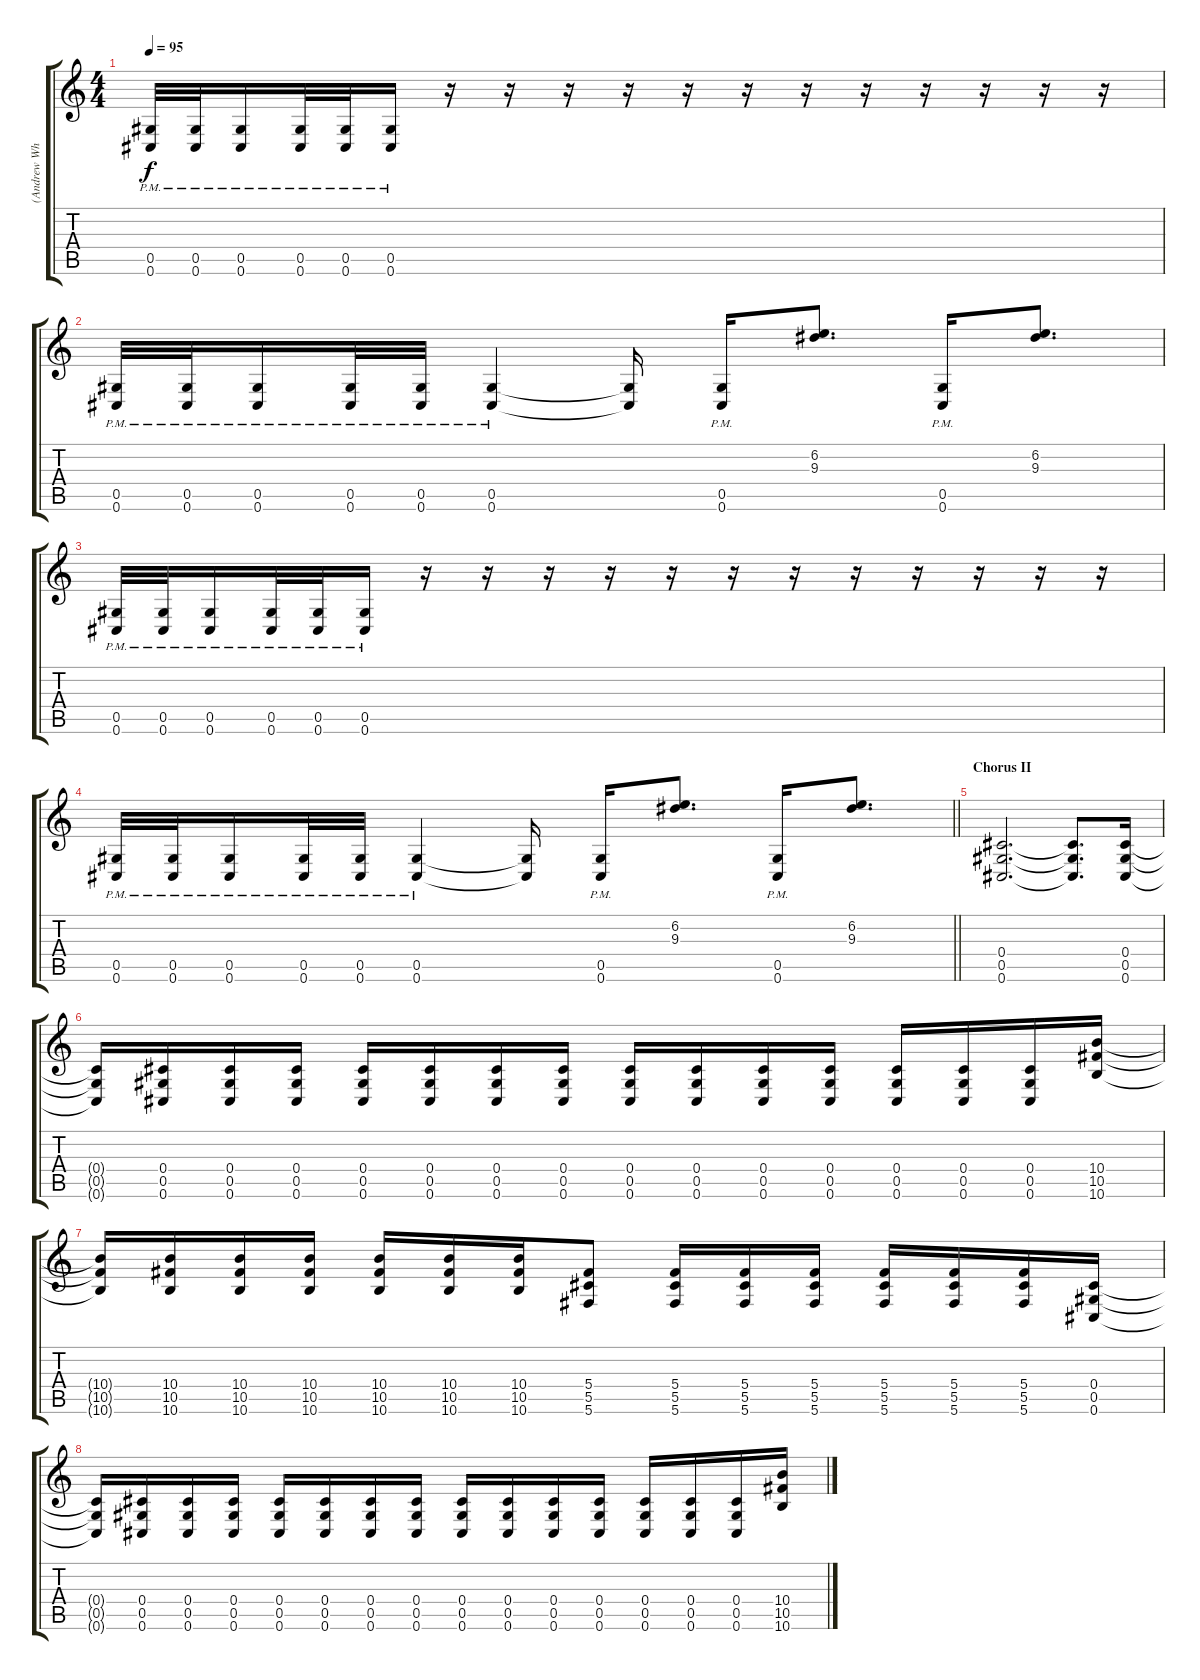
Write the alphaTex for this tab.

\track ("(Andrew Whiting) Lead Guitar" "(Andrew Wh") {instrument distortionguitar}
\staff {score tabs}
\tuning (Eb4 Bb3 Gb3 Db3 Ab2 Db2) {hide}
\ts (4 4)
\tempo 95
\clef g2
\ks c
(0.5{pm} 0.6{pm}).32{dy f} (0.5{pm} 0.6{pm}).32 (0.5{pm} 0.6{pm}).16 (0.5{pm} 0.6{pm}).32 (0.5{pm} 0.6{pm}).32 (0.5{pm} 0.6{pm}).16 r.16 r.16 r.16 r.16 r.16 r.16 r.16 r.16 r.16 r.16 r.16 r.16 |
(0.5{pm} 0.6{pm}).32 (0.5{pm} 0.6{pm}).32 (0.5{pm} 0.6{pm}).16 (0.5{pm} 0.6{pm}).32 (0.5{pm} 0.6{pm}).32 (0.5{pm} 0.6{pm}).4 (0.5{t} 0.6{t}).16 (0.5{pm} 0.6{pm}).16 (6.2 9.3).8{d} (0.5{pm} 0.6{pm}).16 (6.2 9.3).8{d} |
(0.5{pm} 0.6{pm}).32 (0.5{pm} 0.6{pm}).32 (0.5{pm} 0.6{pm}).16 (0.5{pm} 0.6{pm}).32 (0.5{pm} 0.6{pm}).32 (0.5{pm} 0.6{pm}).16 r.16 r.16 r.16 r.16 r.16 r.16 r.16 r.16 r.16 r.16 r.16 r.16 |
\barLineRight lightlight
(0.5{pm} 0.6{pm}).32 (0.5{pm} 0.6{pm}).32 (0.5{pm} 0.6{pm}).16 (0.5{pm} 0.6{pm}).32 (0.5{pm} 0.6{pm}).32 (0.5{pm} 0.6{pm}).4 (0.5{t} 0.6{t}).16 (0.5{pm} 0.6{pm}).16 (6.2 9.3).8{d} (0.5{pm} 0.6{pm}).16 (6.2 9.3).8{d} |
\section ("" "Chorus II")
(0.4 0.5 0.6).2{d} (0.4{t} 0.5{t} 0.6{t}).8{d} (0.4 0.5 0.6).16 |
(0.4{t} 0.5{t} 0.6{t}).16 (0.4 0.5 0.6).16 (0.4 0.5 0.6).16 (0.4 0.5 0.6).16 (0.4 0.5 0.6).16 (0.4 0.5 0.6).16 (0.4 0.5 0.6).16 (0.4 0.5 0.6).16 (0.4 0.5 0.6).16 (0.4 0.5 0.6).16 (0.4 0.5 0.6).16 (0.4 0.5 0.6).16 (0.4 0.5 0.6).16 (0.4 0.5 0.6).16 (0.4 0.5 0.6).16 (10.4 10.5 10.6).16 |
(10.4{t} 10.5{t} 10.6{t}).16 (10.4 10.5 10.6).16 (10.4 10.5 10.6).16 (10.4 10.5 10.6).16 (10.4 10.5 10.6).16 (10.4 10.5 10.6).16 (10.4 10.5 10.6).16 (5.4 5.5 5.6).8 (5.4 5.5 5.6).16 (5.4 5.5 5.6).16 (5.4 5.5 5.6).16 (5.4 5.5 5.6).16 (5.4 5.5 5.6).16 (5.4 5.5 5.6).16 (0.4 0.5 0.6).16 |
(0.4{t} 0.5{t} 0.6{t}).16 (0.4 0.5 0.6).16 (0.4 0.5 0.6).16 (0.4 0.5 0.6).16 (0.4 0.5 0.6).16 (0.4 0.5 0.6).16 (0.4 0.5 0.6).16 (0.4 0.5 0.6).16 (0.4 0.5 0.6).16 (0.4 0.5 0.6).16 (0.4 0.5 0.6).16 (0.4 0.5 0.6).16 (0.4 0.5 0.6).16 (0.4 0.5 0.6).16 (0.4 0.5 0.6).16 (10.4 10.5 10.6).16
